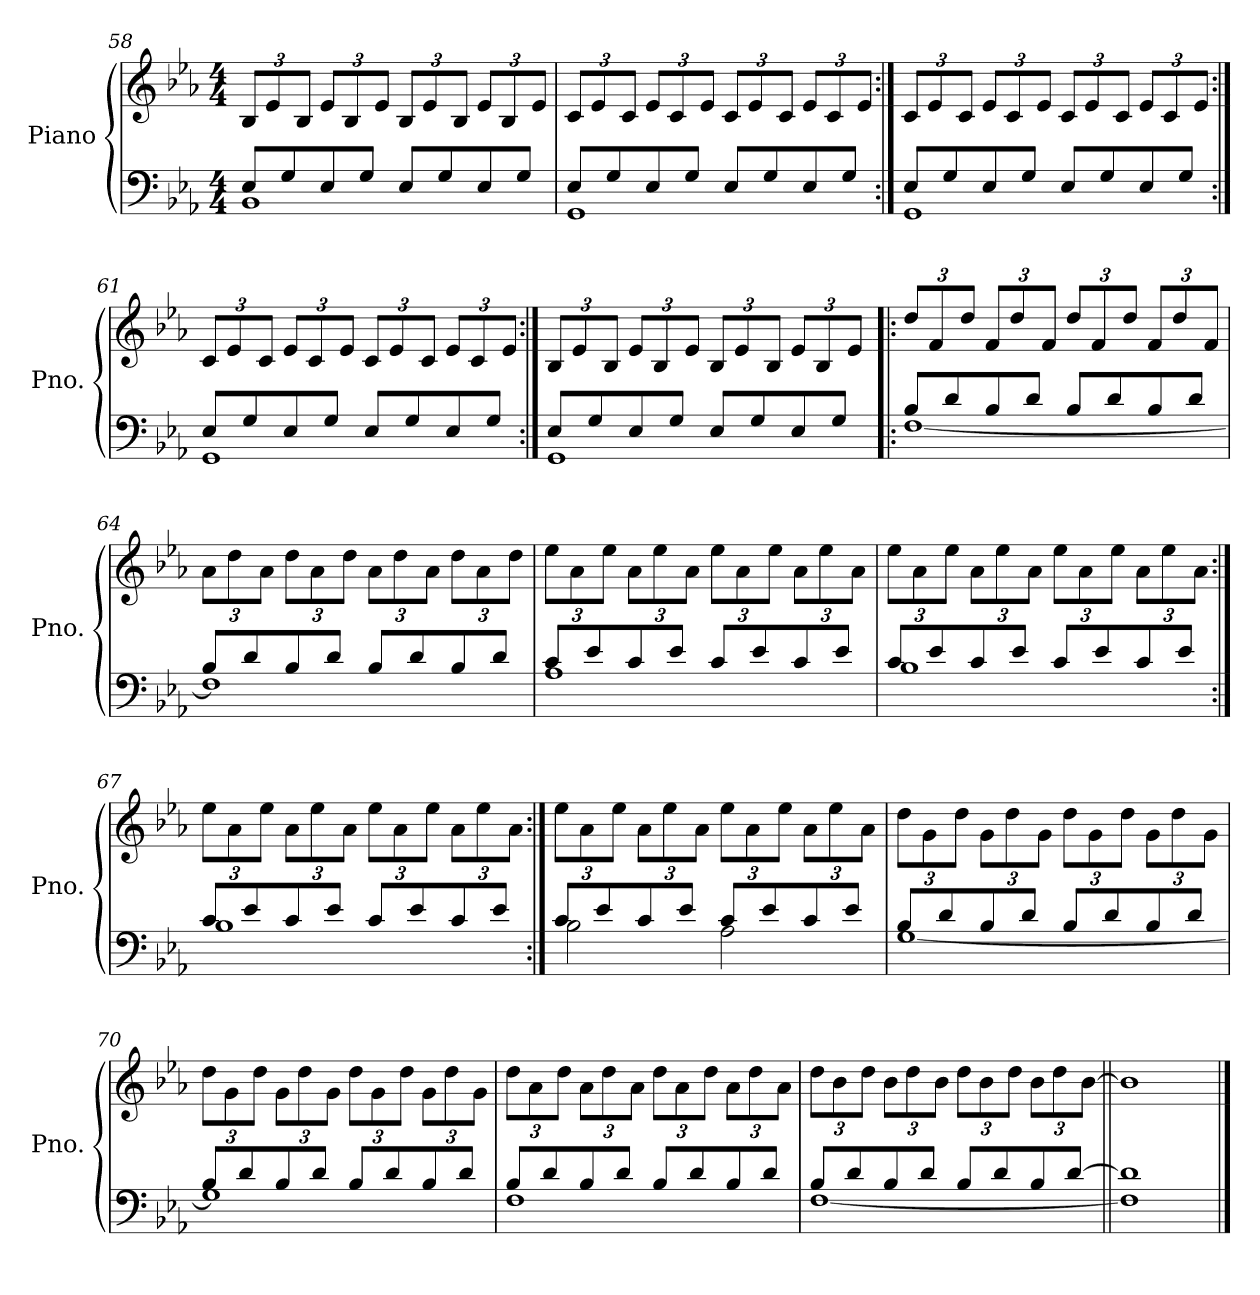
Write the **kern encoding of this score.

**kern	**kern
*part1	*part1
*staff2	*staff1
*I"Piano	*
*I'Pno.	*
*clefF4	*clefG2
*k[b-e-a-]	*k[b-e-a-]
*M4/4	*M4/4
=58	=58
*^	*
*	*	*Xbrackettup
8E-/L	1BB-	12B-/L
.	.	12e-/
8G/	.	.
.	.	12B-/J
8E-/	.	12e-/L
.	.	12B-/
8G/J	.	.
.	.	12e-/J
8E-/L	.	12B-/L
.	.	12e-/
8G/	.	.
.	.	12B-/J
8E-/	.	12e-/L
.	.	12B-/
8G/J	.	.
.	.	12e-/J
=59	=59	=59
8E-/L	1GG	12c/L
.	.	12e-/
8G/	.	.
.	.	12c/J
8E-/	.	12e-/L
.	.	12c/
8G/J	.	.
.	.	12e-/J
8E-/L	.	12c/L
.	.	12e-/
8G/	.	.
.	.	12c/J
8E-/	.	12e-/L
.	.	12c/
8G/J	.	.
.	.	12e-/J
=60:|!	=60:|!	=60:|!
8E-/L	1GG	12c/L
.	.	12e-/
8G/	.	.
.	.	12c/J
8E-/	.	12e-/L
.	.	12c/
8G/J	.	.
.	.	12e-/J
8E-/L	.	12c/L
.	.	12e-/
8G/	.	.
.	.	12c/J
8E-/	.	12e-/L
.	.	12c/
8G/J	.	.
.	.	12e-/J
=61:|!	=61:|!	=61:|!
8E-/L	1GG	12c/L
.	.	12e-/
8G/	.	.
.	.	12c/J
8E-/	.	12e-/L
.	.	12c/
8G/J	.	.
.	.	12e-/J
8E-/L	.	12c/L
.	.	12e-/
8G/	.	.
.	.	12c/J
8E-/	.	12e-/L
.	.	12c/
8G/J	.	.
.	.	12e-/J
=62:|!	=62:|!	=62:|!
8E-/L	1GG	12B-/L
.	.	12e-/
8G/	.	.
.	.	12B-/J
8E-/	.	12e-/L
.	.	12B-/
8G/J	.	.
.	.	12e-/J
8E-/L	.	12B-/L
.	.	12e-/
8G/	.	.
.	.	12B-/J
8E-/	.	12e-/L
.	.	12B-/
8G/J	.	.
.	.	12e-/J
=63!|:	=63!|:	=63!|:
8B-/L	[1F	12dd/L
.	.	12f/
8d/	.	.
.	.	12dd/J
8B-/	.	12f/L
.	.	12dd/
8d/J	.	.
.	.	12f/J
8B-/L	.	12dd/L
.	.	12f/
8d/	.	.
.	.	12dd/J
8B-/	.	12f/L
.	.	12dd/
8d/J	.	.
.	.	12f/J
=64	=64	=64
8B-/L	1F]	12a-\L
.	.	12dd\
8d/	.	.
.	.	12a-\J
8B-/	.	12dd\L
.	.	12a-\
8d/J	.	.
.	.	12dd\J
8B-/L	.	12a-\L
.	.	12dd\
8d/	.	.
.	.	12a-\J
8B-/	.	12dd\L
.	.	12a-\
8d/J	.	.
.	.	12dd\J
=65	=65	=65
8c/L	1A-	12ee-\L
.	.	12a-\
8e-/	.	.
.	.	12ee-\J
8c/	.	12a-\L
.	.	12ee-\
8e-/J	.	.
.	.	12a-\J
8c/L	.	12ee-\L
.	.	12a-\
8e-/	.	.
.	.	12ee-\J
8c/	.	12a-\L
.	.	12ee-\
8e-/J	.	.
.	.	12a-\J
=66	=66	=66
8c/L	1B-	12ee-\L
.	.	12a-\
8e-/	.	.
.	.	12ee-\J
8c/	.	12a-\L
.	.	12ee-\
8e-/J	.	.
.	.	12a-\J
8c/L	.	12ee-\L
.	.	12a-\
8e-/	.	.
.	.	12ee-\J
8c/	.	12a-\L
.	.	12ee-\
8e-/J	.	.
.	.	12a-\J
=67:|!	=67:|!	=67:|!
8c/L	1B-	12ee-\L
.	.	12a-\
8e-/	.	.
.	.	12ee-\J
8c/	.	12a-\L
.	.	12ee-\
8e-/J	.	.
.	.	12a-\J
8c/L	.	12ee-\L
.	.	12a-\
8e-/	.	.
.	.	12ee-\J
8c/	.	12a-\L
.	.	12ee-\
8e-/J	.	.
.	.	12a-\J
=68:|!	=68:|!	=68:|!
8c/L	2B-\	12ee-\L
.	.	12a-\
8e-/	.	.
.	.	12ee-\J
8c/	.	12a-\L
.	.	12ee-\
8e-/J	.	.
.	.	12a-\J
8c/L	2A-\	12ee-\L
.	.	12a-\
8e-/	.	.
.	.	12ee-\J
8c/	.	12a-\L
.	.	12ee-\
8e-/J	.	.
.	.	12a-\J
=69	=69	=69
8B-/L	[1G	12dd\L
.	.	12g\
8d/	.	.
.	.	12dd\J
8B-/	.	12g\L
.	.	12dd\
8d/J	.	.
.	.	12g\J
8B-/L	.	12dd\L
.	.	12g\
8d/	.	.
.	.	12dd\J
8B-/	.	12g\L
.	.	12dd\
8d/J	.	.
.	.	12g\J
=70	=70	=70
8B-/L	1G]	12dd\L
.	.	12g\
8d/	.	.
.	.	12dd\J
8B-/	.	12g\L
.	.	12dd\
8d/J	.	.
.	.	12g\J
8B-/L	.	12dd\L
.	.	12g\
8d/	.	.
.	.	12dd\J
8B-/	.	12g\L
.	.	12dd\
8d/J	.	.
.	.	12g\J
=71	=71	=71
8B-/L	1F	12dd\L
.	.	12a-\
8d/	.	.
.	.	12dd\J
8B-/	.	12a-\L
.	.	12dd\
8d/J	.	.
.	.	12a-\J
8B-/L	.	12dd\L
.	.	12a-\
8d/	.	.
.	.	12dd\J
8B-/	.	12a-\L
.	.	12dd\
8d/J	.	.
.	.	12a-\J
=72	=72	=72
8B-/L	[1F	12dd\L
.	.	12b-\
8d/	.	.
.	.	12dd\J
8B-/	.	12b-\L
.	.	12dd\
8d/J	.	.
.	.	12b-\J
8B-/L	.	12dd\L
.	.	12b-\
8d/	.	.
.	.	12dd\J
8B-/	.	12b-\L
.	.	12dd\
[8d/J	.	.
.	.	[12b-\J
=73||	=73||	=73||
1d]	1F]	1b-]
*v	*v	*
==	==
*-	*-
